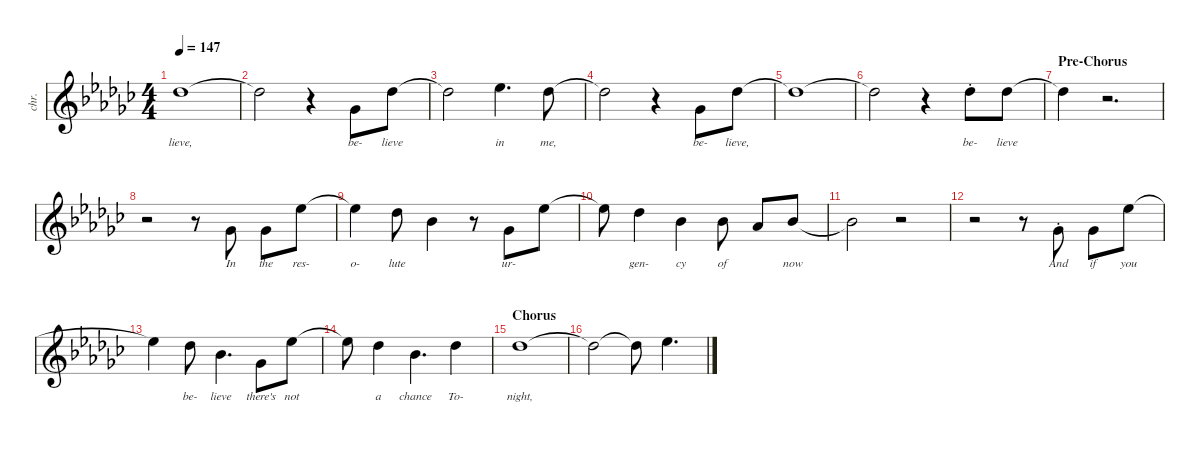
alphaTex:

\defaultSystemsLayout 8
\hideDynamics
\bracketExtendMode nobrackets
\otherSystemsTrackNameOrientation horizontal
\track ("Vocals-show" "chr.") {defaultSystemsLayout 8 instrument voiceoohs}
\staff {score}
\tuning (Eb4 Bb3 Gb3 Db3 Ab2 Eb2)
\ts (4 4)
\tempo 147
\clef g2
\ks ebminor
10.1{acc b}.1{lyrics (0 "lieve,") lyrics (1 "") lyrics (2 "") lyrics (3 "") lyrics (4 "") dy fff beam Down} |
10.1{t acc b}.2{dy f beam Down} r.4{beam Down} 3.1{acc b}.8{lyrics (0 "be-") lyrics (1 "") lyrics (2 "") lyrics (3 "") lyrics (4 "") dy ff beam Down} 10.1{acc b}.8{lyrics (0 "lieve") lyrics (1 "") lyrics (2 "") lyrics (3 "") lyrics (4 "") dy fff beam Down} |
10.1{t acc b}.2{dy f beam Down} 12.1{acc b}.4{d lyrics (0 "in") lyrics (1 "") lyrics (2 "") lyrics (3 "") lyrics (4 "") dy fff beam Down} 10.1{acc b}.8{lyrics (0 "me,") lyrics (1 "") lyrics (2 "") lyrics (3 "") lyrics (4 "") dy ff beam Down} |
10.1{t acc b}.2{dy f beam Down} r.4{beam Down} 3.1{acc b}.8{lyrics (0 "be-") lyrics (1 "") lyrics (2 "") lyrics (3 "") lyrics (4 "") dy ff beam Down} 10.1{acc b}.8{lyrics (0 "lieve,") lyrics (1 "") lyrics (2 "") lyrics (3 "") lyrics (4 "") dy fff beam Down} |
10.1{t acc b}.1{dy f beam Down} |
10.1{t acc b}.2{beam Down} r.4{beam Down} 10.1{st acc b}.8{lyrics (0 "be-") lyrics (1 "") lyrics (2 "") lyrics (3 "") lyrics (4 "") dy ff beam Down} 10.1{acc b}.8{lyrics (0 "lieve") lyrics (1 "") lyrics (2 "") lyrics (3 "") lyrics (4 "") dy fff beam Down} |
\section ("" "Pre-Chorus")
10.1{t acc b}.4{dy f beam Down} r.2{d beam Down} |
r.2{beam Down} r.8{beam Down} 3.1{acc b}.8{lyrics (0 "In") lyrics (1 "") lyrics (2 "") lyrics (3 "") lyrics (4 "") dy mf beam Up} 3.1{acc b}.8{lyrics (0 "the") lyrics (1 "") lyrics (2 "") lyrics (3 "") lyrics (4 "") beam Down} 12.1{acc b}.8{lyrics (0 "res-") lyrics (1 "") lyrics (2 "") lyrics (3 "") lyrics (4 "") dy f beam Down} |
12.1{t acc b}.4{lyrics (0 "o-") lyrics (1 "") lyrics (2 "") lyrics (3 "") lyrics (4 "") beam Down} 10.1{acc b}.8{lyrics (0 "lute") lyrics (1 "") lyrics (2 "") lyrics (3 "") lyrics (4 "") beam Down} 7.1{acc b}.4{dy fff beam Down} r.8{beam Down} 8.2{acc b}.8{lyrics (0 "ur-") lyrics (1 "") lyrics (2 "") lyrics (3 "") lyrics (4 "") dy f beam Down} 12.1{acc b}.8{dy ff beam Down} |
12.1{t acc b}.8{dy f beam Down} 10.1{acc b}.4{lyrics (0 "gen-") lyrics (1 "") lyrics (2 "") lyrics (3 "") lyrics (4 "") beam Down} 7.1{acc b}.4{lyrics (0 "cy") lyrics (1 "") lyrics (2 "") lyrics (3 "") lyrics (4 "") beam Down} 7.1{acc b}.8{lyrics (0 "of") lyrics (1 "") lyrics (2 "") lyrics (3 "") lyrics (4 "") beam Down} 5.1{acc b}.8{dy ff beam Up} 7.1{acc b}.8{lyrics (0 "now") lyrics (1 "") lyrics (2 "") lyrics (3 "") lyrics (4 "") beam Up} |
7.1{t acc b}.2{dy f beam Down} r.2{beam Down} |
r.2{beam Down} r.8{beam Down} 3.1{st acc b}.8{lyrics (0 "And") lyrics (1 "") lyrics (2 "") lyrics (3 "") lyrics (4 "") beam Up} 3.1{acc b}.8{lyrics (0 "if") lyrics (1 "") lyrics (2 "") lyrics (3 "") lyrics (4 "") beam Down} 12.1{acc b}.8{lyrics (0 "you") lyrics (1 "") lyrics (2 "") lyrics (3 "") lyrics (4 "") dy ff beam Down} |
12.1{t acc b}.4{dy f beam Down} 10.1{acc b}.8{lyrics (0 "be-") lyrics (1 "") lyrics (2 "") lyrics (3 "") lyrics (4 "") beam Down} 7.1{acc b}.4{d lyrics (0 "lieve") lyrics (1 "") lyrics (2 "") lyrics (3 "") lyrics (4 "") dy ff beam Down} 8.2{acc b}.8{lyrics (0 "there's") lyrics (1 "") lyrics (2 "") lyrics (3 "") lyrics (4 "") dy f beam Down} 12.1{acc b}.8{lyrics (0 "not") lyrics (1 "") lyrics (2 "") lyrics (3 "") lyrics (4 "") dy ff beam Down} |
12.1{t acc b}.8{dy f beam Down} 10.1{acc b}.4{lyrics (0 "a") lyrics (1 "") lyrics (2 "") lyrics (3 "") lyrics (4 "") dy ff beam Down} 7.1{acc b}.4{d lyrics (0 "chance") lyrics (1 "") lyrics (2 "") lyrics (3 "") lyrics (4 "") dy fff beam Down} 10.1{acc b}.4{lyrics (0 "To-") lyrics (1 "") lyrics (2 "") lyrics (3 "") lyrics (4 "") beam Down} |
\section ("" "Chorus")
10.1{acc b}.1{lyrics (0 "night,") lyrics (1 "") lyrics (2 "") lyrics (3 "") lyrics (4 "") beam Down} |
10.1{t acc b}.2{dy f beam Down} 10.1{t acc b}.8{beam Down} 12.1{acc b}.4{d dy ff beam Down}
